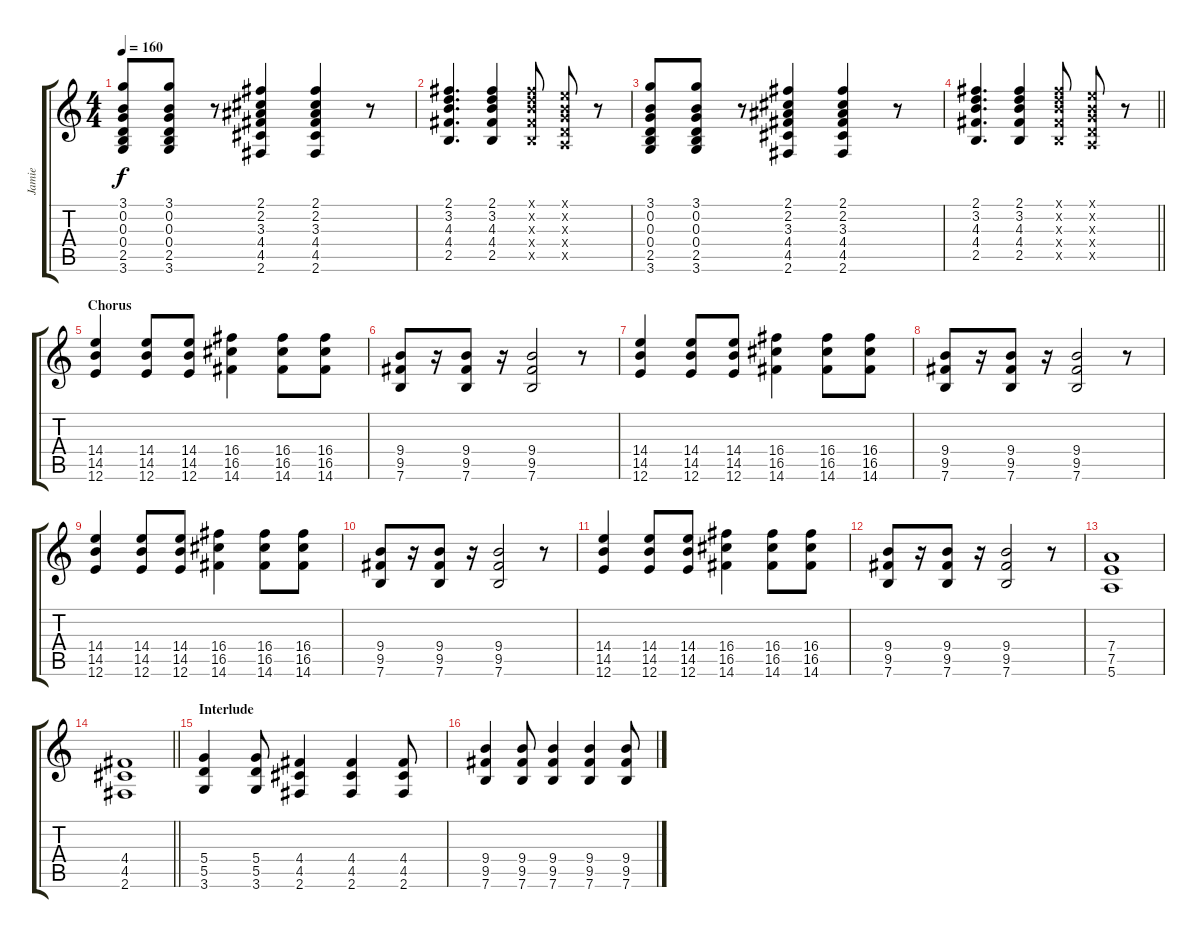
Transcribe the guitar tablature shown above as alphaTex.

\track ("Jamie" "Jamie") {instrument overdrivenguitar}
\staff {score tabs}
\tuning (E4 B3 G3 D3 A2 E2) {hide}
\ts (4 4)
\tempo 160
\clef g2
\ks c
(3.1 0.2 0.3 0.4 2.5 3.6).8{dy f} (3.1 0.2 0.3 0.4 2.5 3.6).8 r.8 (2.1 2.2 3.3 4.4 4.5 2.6).4 (2.1 2.2 3.3 4.4 4.5 2.6).4 r.8 |
(2.1 3.2 4.3 4.4 2.5).4{d} (2.1 3.2 4.3 4.4 2.5).4 (2.1{x} 3.2{x} 4.3{x} 4.4{x} 2.5{x}).8 (0.1{x} 0.2{x} 0.3{x} 0.4{x} 0.5{x}).8 r.8 |
(3.1 0.2 0.3 0.4 2.5 3.6).8 (3.1 0.2 0.3 0.4 2.5 3.6).8 r.8 (2.1 2.2 3.3 4.4 4.5 2.6).4 (2.1 2.2 3.3 4.4 4.5 2.6).4 r.8 |
\barLineRight lightlight
(2.1 3.2 4.3 4.4 2.5).4{d} (2.1 3.2 4.3 4.4 2.5).4 (2.1{x} 3.2{x} 4.3{x} 4.4{x} 2.5{x}).8 (0.1{x} 0.2{x} 0.3{x} 0.4{x} 0.5{x}).8 r.8 |
\section ("" "Chorus")
(14.4 14.5 12.6).4{volume 12} (14.4 14.5 12.6).8 (14.4 14.5 12.6).8 (16.4 16.5 14.6).4 (16.4 16.5 14.6).8 (16.4 16.5 14.6).8 |
(9.4 9.5 7.6).8 r.16 (9.4 9.5 7.6).8 r.16 (9.4 9.5 7.6).2 r.8 |
(14.4 14.5 12.6).4 (14.4 14.5 12.6).8 (14.4 14.5 12.6).8 (16.4 16.5 14.6).4 (16.4 16.5 14.6).8 (16.4 16.5 14.6).8 |
(9.4 9.5 7.6).8 r.16 (9.4 9.5 7.6).8 r.16 (9.4 9.5 7.6).2 r.8 |
(14.4 14.5 12.6).4 (14.4 14.5 12.6).8 (14.4 14.5 12.6).8 (16.4 16.5 14.6).4 (16.4 16.5 14.6).8 (16.4 16.5 14.6).8 |
(9.4 9.5 7.6).8 r.16 (9.4 9.5 7.6).8 r.16 (9.4 9.5 7.6).2 r.8 |
(14.4 14.5 12.6).4 (14.4 14.5 12.6).8 (14.4 14.5 12.6).8 (16.4 16.5 14.6).4 (16.4 16.5 14.6).8 (16.4 16.5 14.6).8 |
(9.4 9.5 7.6).8 r.16 (9.4 9.5 7.6).8 r.16 (9.4 9.5 7.6).2 r.8 |
(7.4 7.5 5.6).1 |
\barLineRight lightlight
(4.4 4.5 2.6).1 |
\section ("" "Interlude")
(5.4 5.5 3.6).4 (5.4 5.5 3.6).8 (4.4 4.5 2.6).4 (4.4 4.5 2.6).4 (4.4 4.5 2.6).8 |
(9.4 9.5 7.6).4 (9.4 9.5 7.6).8 (9.4 9.5 7.6).4 (9.4 9.5 7.6).4 (9.4 9.5 7.6).8
